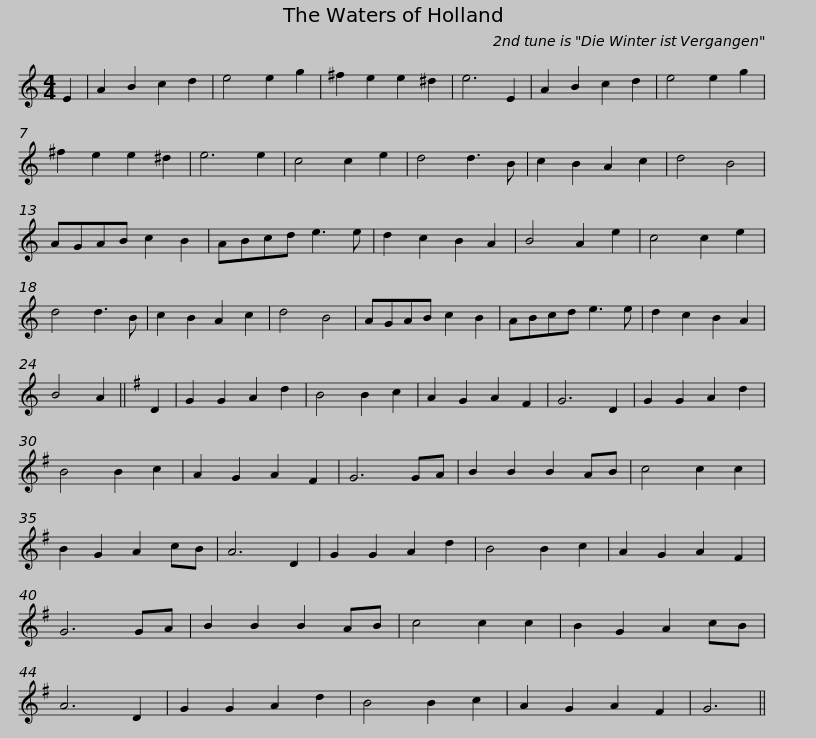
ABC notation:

X:1
L:1/8
M:4/4
I:linebreak $
K:C
V:1 treble
V:1
 E2 | A2 B2 c2 d2 | e4 e2 g2 | ^f2 e2 e2 ^d2 | e6 E2 | %5
 A2 B2 c2 d2 | e4 e2 g2 | ^f2 e2 e2 ^d2 | e6 e2 | c4 c2 e2 | %10
 d4 d3 B |$ c2 B2 A2 c2 | d4 B4 | AGAB c2 B2 | ABcd e3 e | %15
 d2 c2 B2 A2 | B4 A2 e2 | c4 c2 e2 | d4 d3 B | c2 B2 A2 c2 | %20
 d4 B4 |$ AGAB c2 B2 | ABcd e3 e | d2 c2 B2 A2 | B4 A2 || %25
[K:G] D2 | G2 G2 A2 d2 | B4 B2 c2 | A2 G2 A2 F2 | G6 D2 | %30
 G2 G2 A2 d2 | B4 B2 c2 |$ A2 G2 A2 F2 | G6 GA | B2 B2 B2 AB | %35
 c4 c2 c2 | B2 G2 A2 cB | A6 D2 | G2 G2 A2 d2 | B4 B2 c2 | %40
 A2 G2 A2 F2 | G6 GA |$ B2 B2 B2 AB | c4 c2 c2 | B2 G2 A2 cB | %45
 A6 D2 | G2 G2 A2 d2 | B4 B2 c2 | A2 G2 A2 F2 | G6 || %50
